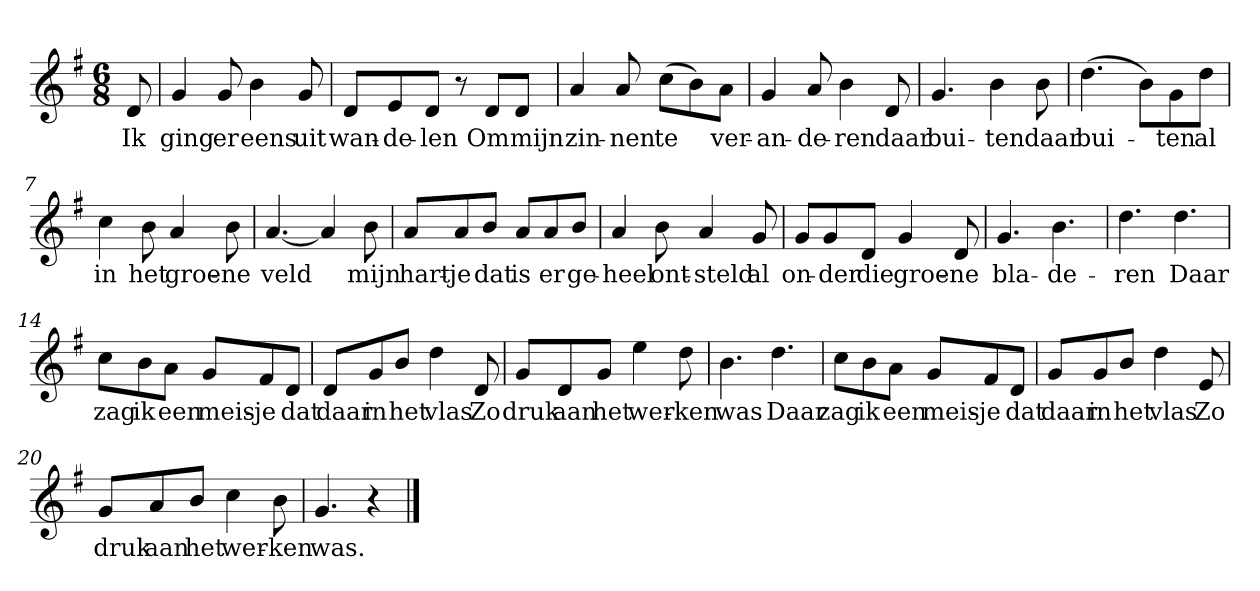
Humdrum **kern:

**kern	**text
*part1	*part1
*staff1	*staff1
*clefG2	*
*k[f#]	*
*G:	*
*M6/8	*
*MM120	*
=	=
8d	Ik
=1	=1
4g	ging
8g	er
4b	eens
8g	uit
=2	=2
8d/L	wan-
8e/	-de-
8d/J	-len
8r	.
8d/L	Om
8d/J	mijn
=3	=3
4a	zin-
8a	-nen
(8cc\L	te
8b\)	.
8a\J	ver-
=4	=4
4g	-an-
8a	-de-
4b	-ren
8d	daar
=5	=5
4.g	bui-
4b	-ten
8b	daar
=6	=6
(4.dd	bui-
8b\L)	.
8g\	-ten
8dd\J	al
=7	=7
4cc	in
8b	het
4a	groe-
8b	-ne
=8	=8
[4.a	veld
4a]	.
8b	mijn
=9	=9
8a/L	hart-
8a/	-je
8b/J	dat
8a/L	is
8a/	er
8b/J	ge-
=10	=10
4a	-heel
8b	ont-
4a	-steld
8g	al
=11	=11
8g/L	on-
8g/	-der
8d/J	die
4g	groe-
8d	-ne
=12	=12
4.g	bla-
4.b	-de-
=13	=13
4.dd	-ren
4.dd	Daar
=14	=14
8cc\L	zag
8b\	ik
8a\J	een
8g/L	meis-
8f#/	-je
8d/J	dat
=15	=15
8d/L	daar
8g/	in
8b/J	het
4dd	vlas
8d	Zo
=16	=16
8g/L	druk
8d/	aan
8g/J	het
4ee	wer-
8dd	-ken
=17	=17
4.b	was
4.dd	Daar
=18	=18
8cc\L	zag
8b\	ik
8a\J	een
8g/L	meis-
8f#/	-je
8d/J	dat
=19	=19
8g/L	daar
8g/	in
8b/J	het
4dd	vlas
8e	Zo
=20	=20
8g/L	druk
8a/	aan
8b/J	het
4cc	wer-
8b	-ken
=21	=21
4.g	was.
4r	.
==	==
*-	*-
